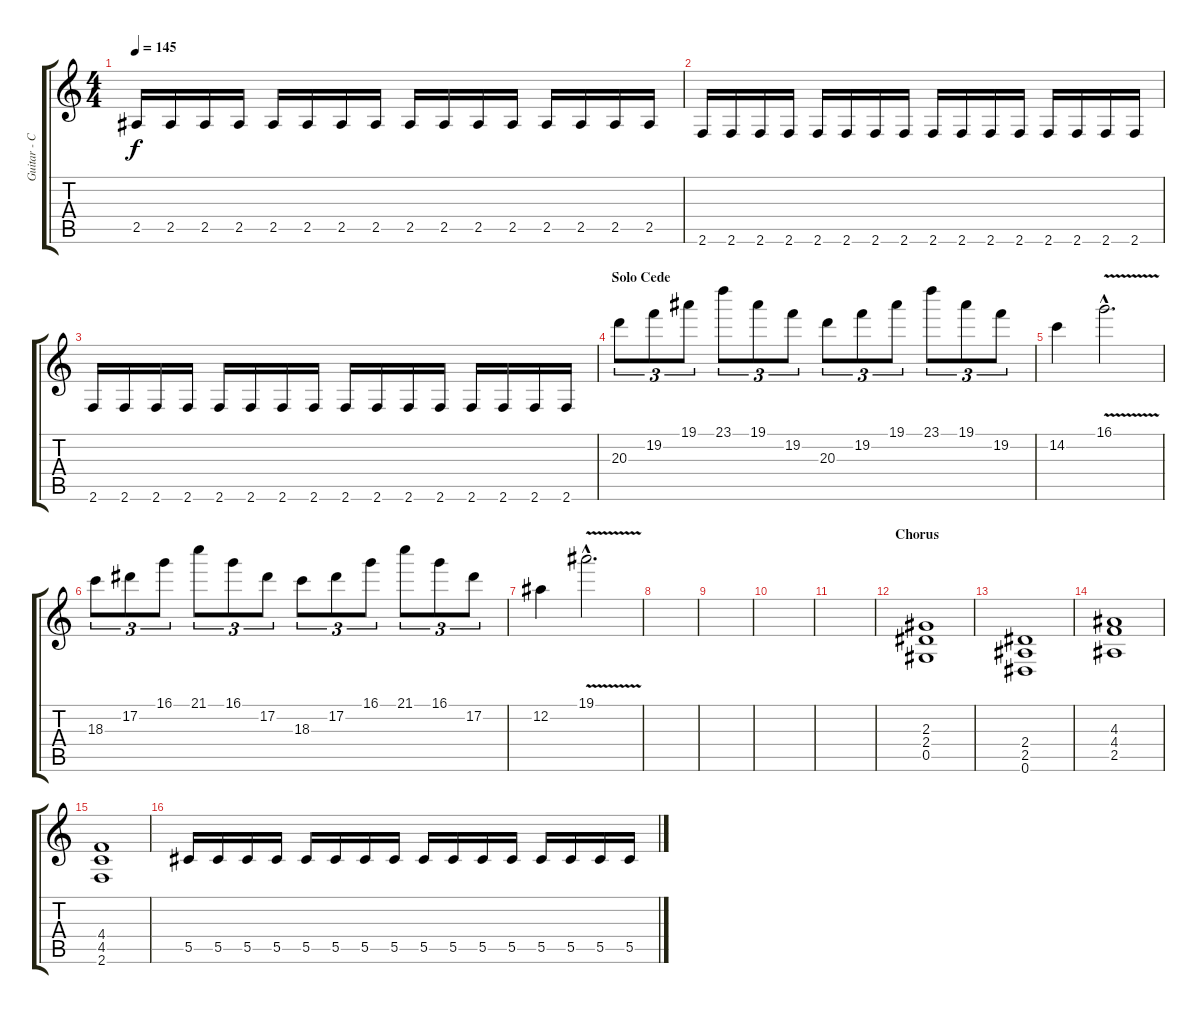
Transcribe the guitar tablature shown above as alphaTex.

\track ("Guitar - Cederic Dupont" "Guitar - C") {instrument overdrivenguitar}
\staff {score tabs}
\tuning (Eb4 Bb3 Gb3 Db3 Ab2 Eb2) {hide}
\ts (4 4)
\tempo 145
\clef g2
\ks c
2.5.16{dy f} 2.5.16 2.5.16 2.5.16 2.5.16 2.5.16 2.5.16 2.5.16 2.5.16 2.5.16 2.5.16 2.5.16 2.5.16 2.5.16 2.5.16 2.5.16 |
2.6.16 2.6.16 2.6.16 2.6.16 2.6.16 2.6.16 2.6.16 2.6.16 2.6.16 2.6.16 2.6.16 2.6.16 2.6.16 2.6.16 2.6.16 2.6.16 |
2.6.16 2.6.16 2.6.16 2.6.16 2.6.16 2.6.16 2.6.16 2.6.16 2.6.16 2.6.16 2.6.16 2.6.16 2.6.16 2.6.16 2.6.16 2.6.16 |
\section ("" "Solo Cede")
20.3.8{tu (3 2)} 19.2.8{tu (3 2)} 19.1.8{tu (3 2)} 23.1.8{tu (3 2)} 19.1.8{tu (3 2)} 19.2.8{tu (3 2)} 20.3.8{tu (3 2)} 19.2.8{tu (3 2)} 19.1.8{tu (3 2)} 23.1.8{tu (3 2)} 19.1.8{tu (3 2)} 19.2.8{tu (3 2)} |
14.2.4 16.1{v hac}.2{d} |
18.3.8{tu (3 2)} 17.2.8{tu (3 2)} 16.1.8{tu (3 2)} 21.1.8{tu (3 2)} 16.1.8{tu (3 2)} 17.2.8{tu (3 2)} 18.3.8{tu (3 2)} 17.2.8{tu (3 2)} 16.1.8{tu (3 2)} 21.1.8{tu (3 2)} 16.1.8{tu (3 2)} 17.2.8{tu (3 2)} |
12.2.4 19.1{v hac}.2{d} |
|
|
|
|
\section ("" "Chorus")
(2.3 2.4 0.5).1 |
(2.4 2.5 0.6).1 |
(4.3 4.4 2.5).1 |
(4.4 4.5 2.6).1 |
5.5.16 5.5.16 5.5.16 5.5.16 5.5.16 5.5.16 5.5.16 5.5.16 5.5.16 5.5.16 5.5.16 5.5.16 5.5.16 5.5.16 5.5.16 5.5.16
